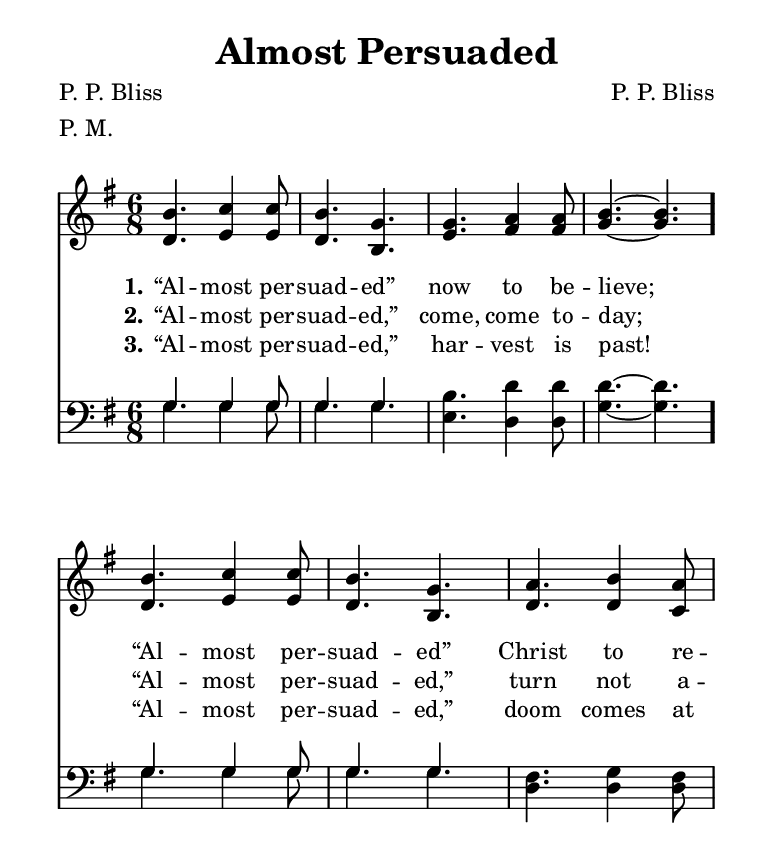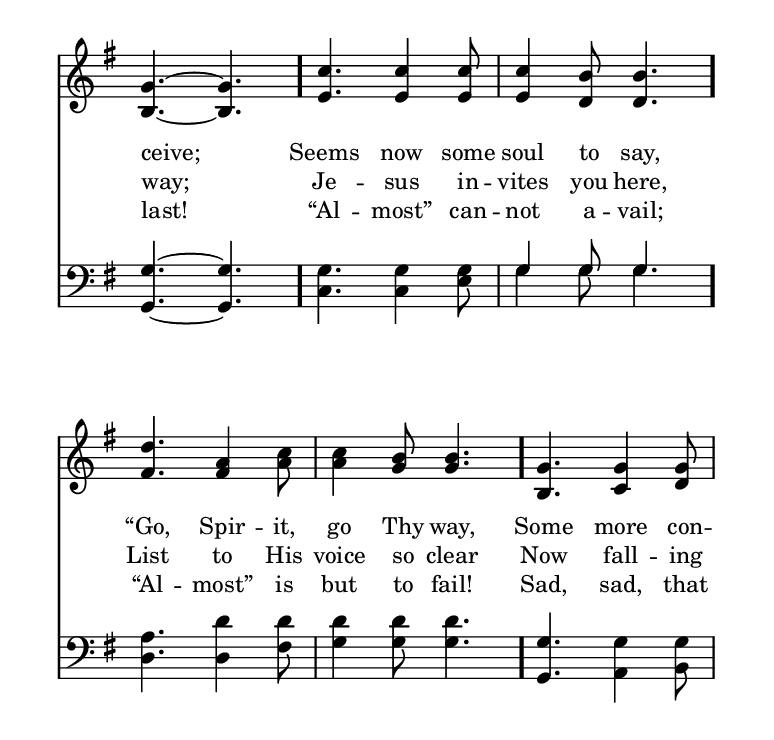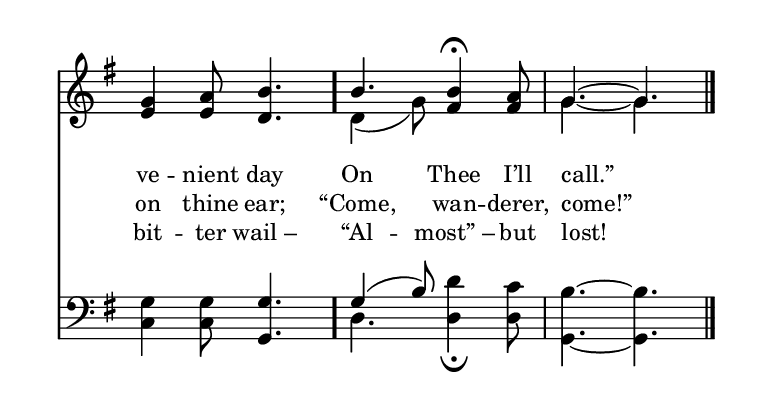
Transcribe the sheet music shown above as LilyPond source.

\include "common/global.ily"
\paper {
  \include "common/paper.ily"
  ragged-bottom = ##t
  ragged-last-bottom = ##t
  systems-per-page = #(cond (is-eogsized 3) (#t #f))
  system-system-spacing.padding = 9
}

\header{
  %gospel
  hymnnumber = "57"
  title = "Almost Persuaded"
  tunename = ""
  meter = "P. M."
  poet = "P. P. Bliss"
  composer = "P. P. Bliss"
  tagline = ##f
}

% for fermata in MIDI
ta = { \tempo 4=80 }
tb = { \tempo 4=40 }

patternAA = { c4.   c4 c8 | c4. c4. }
patternAB = { c4 c8 c4 c8 | c4. c4. }
patternAC = { c4. \tb c4 \ta c8 | c4. c4. }
patternBA = { c4. c4 c8 | c4 c8 c4. }

global = {
  \include "common/overrides.ily"
  \override Staff.TimeSignature.style = #'numbered
  \time 6/8
  \override Score.MetronomeMark.transparent = ##t % hide all fermata changes too
  \ta
  \key g \major
  \autoBeamOff
}

notesSoprano = {
\global
\relative c'' {

  \changePitch \patternAA { b c c | b g | g a a | b ~ b }
  \changePitch \patternAA { b c c | b g | a b a | g ~ g }
  \changePitch \patternBA { c c c | c b b }
  \changePitch \patternBA { d a c | c b b }
  \changePitch \patternBA { g g g | g a b }
  \changePitch \patternAC { b b \fermata a | g ~ g }

  \bar "|."

}
}

notesAlto = {
\global
\relative e' {

  \changePitch \patternAA { d e e | d b | e fis fis | g ~ g }
  \changePitch \patternAA { d e e | d b | d d c | b ~ b }
  \changePitch \patternBA { e e e | e d d }
  \changePitch \patternBA { fis fis a | a g g }
  \changePitch \patternBA { b, c d | e e d }
  \changePitch \patternAB { d( g) fis fis | g ~ g }

}
}

notesTenor = {
\global
\relative a {

  \changePitch \patternAA { g g g | g g | b d d | d ~ d }
  \changePitch \patternAA { g, g g | g g | fis g fis | g ~ g }
  \changePitch \patternBA { g g g | g g g }
  \changePitch \patternBA { a d d | d d d }
  \changePitch \patternBA { g, g g | g g g }
  \changePitch \patternAB { g( b) d c | b ~ b }

}
}

notesBass = {
\global
\relative f {

  \changePitch \patternAA { g g g | g g | e d d | g ~ g }
  \changePitch \patternAA { g g g | g g | d d d | g, ~ g }
  \changePitch \patternBA { c c e | g g g }
  \changePitch \patternBA { d d fis | g g g }
  \changePitch \patternBA { g, a b | c c g }
  \changePitch \patternAC { d' d_\fermata d | g, ~ g }

}
}

wordsA = \lyricmode {
\set stanza = "1."

“Al -- most per -- suad -- ed” now to be -- lieve; \bar "."
“Al -- most per -- suad -- ed” Christ to re -- ceive; \bar "."
Seems now some soul to say, \bar "."
“Go, Spir -- it, go Thy way, \bar "."
Some more con -- ve -- nient day \bar "."
On Thee I’ll call.” \bar "."

}

wordsB = \lyricmode {
\set stanza = "2."

“Al -- most per -- suad -- ed,” come, come to -- day;
“Al -- most per -- suad -- ed,” turn not a -- way;
Je -- sus in -- vites you here,
List to His voice so clear
Now fall -- ing on thine ear;
“Come, wan -- derer, come!”

}

wordsC = \lyricmode {
\set stanza = "3."

“Al -- most per -- suad -- ed,” har -- vest is past!
“Al -- most per -- suad -- ed,” doom comes at last!
“Al -- most” can -- not a -- vail;
“Al -- most” is but to fail!
Sad, sad, that bit -- ter wail_–
“Al -- most”_– but lost!

}

\score {
  \context ChoirStaff <<
    \context Staff = upper <<
      \set Staff.autoBeaming = ##f
      \set ChoirStaff.systemStartDelimiter = #'SystemStartBar
      \set ChoirStaff.printPartCombineTexts = ##f
      \partcombine #'(2 . 9) \notesSoprano \notesAlto
      \context NullVoice = sopranos { \voiceOne << \notesSoprano >> }
      \context Lyrics = one   \lyricsto sopranos \wordsA
      \context Lyrics = two   \lyricsto sopranos \wordsB
      \context Lyrics = three \lyricsto sopranos \wordsC
    >>
    \context Staff = men <<
      \set Staff.autoBeaming = ##f
      \clef bass
      \set ChoirStaff.printPartCombineTexts = ##f
      \partcombine #'(2 . 9) \notesTenor \notesBass
    >>
  >>
  \layout {
    \include "common/layout.ily"
  }
  \midi{
    \include "common/midi.ily"
  }
}

\version "2.19.49"  % necessary for upgrading to future LilyPond versions.

% vi:set et ts=2 sw=2 ai nocindent syntax=lilypond:
